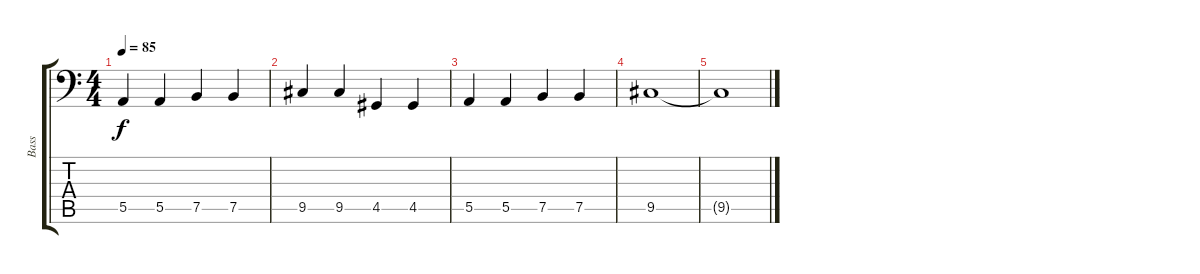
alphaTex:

\track ("Bass" "Bass") {instrument electricbassfinger}
\staff {score tabs}
\tuning (C3 G2 D2 A1 E1 B0) {hide}
\ts (4 4)
\tempo 85
\clef f4
\ks c
5.5.4{dy f} 5.5.4 7.5.4 7.5.4 |
9.5.4 9.5.4 4.5.4 4.5.4 |
5.5.4 5.5.4 7.5.4 7.5.4 |
9.5.1 |
9.5{t}.1
